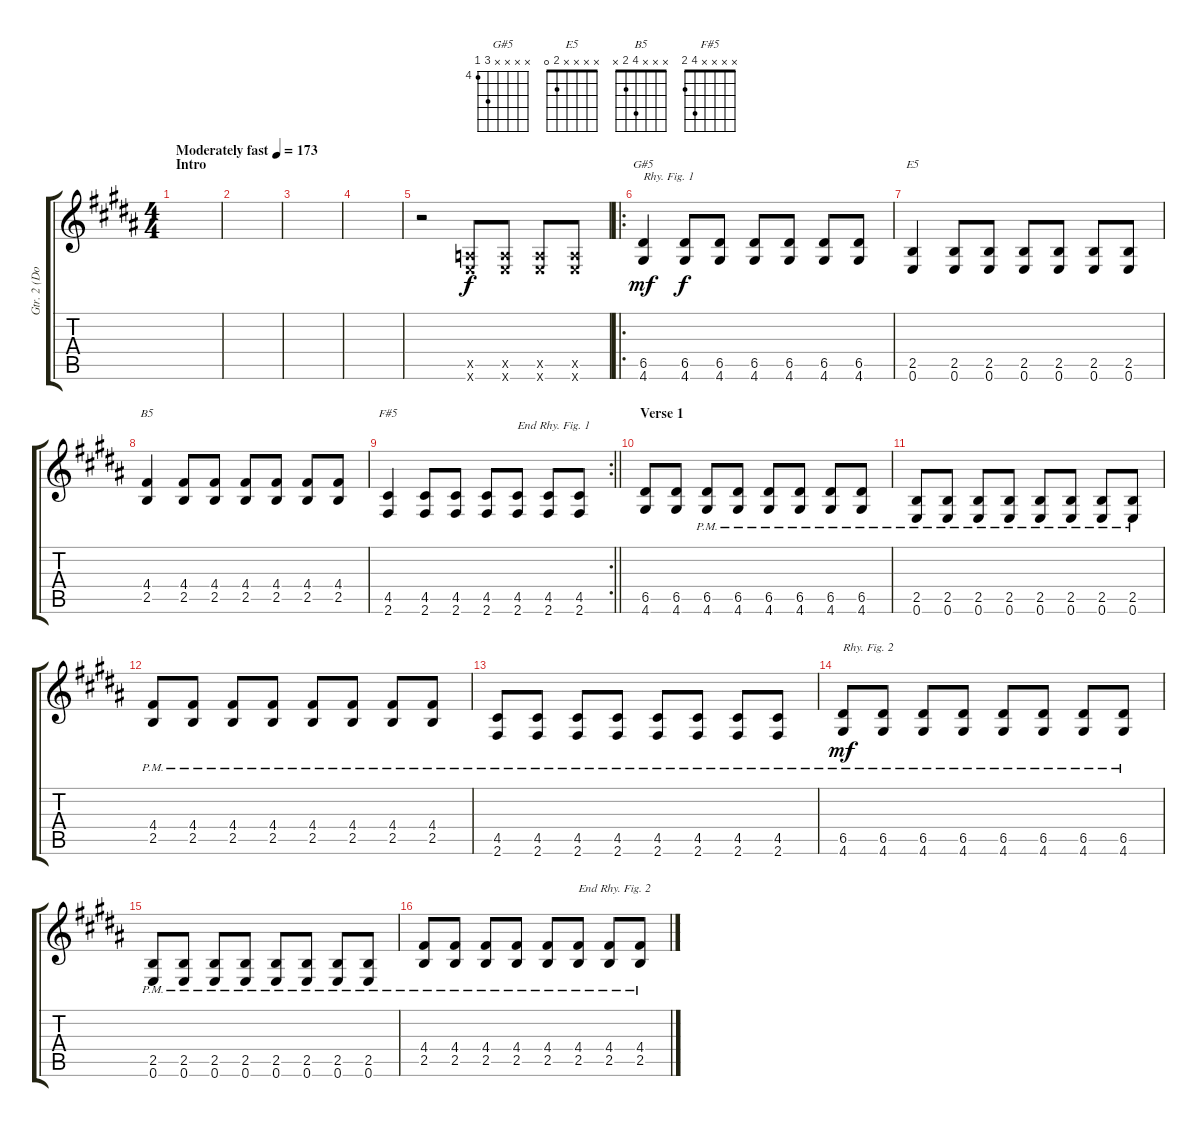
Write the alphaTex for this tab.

\track ("Gtr. 2 (Doubled)" "Gtr. 2 (Do") {instrument distortionguitar}
\staff {score tabs}
\tuning (E4 B3 G3 D3 A2 E2) {hide}
\chord ("G#5" x x x x 6 4) {firstfret 4}
\chord ("E5" x x x x 2 0)
\chord ("B5" x x x 4 2 x)
\chord ("F#5" x x x x 4 2)
\ts (4 4)
\section ("" "Intro")
\tempo (173 "Moderately fast")
\clef g2
\ks g#minor
|
|
|
|
r.2 (0.5{x} 0.6{x}).8 (0.5{x} 0.6{x}).8 (0.5{x} 0.6{x}).8 (0.5{x} 0.6{x}).8 |
\ro
(6.5 4.6).4{ch "G#5" txt "Rhy. Fig. 1" dy mf} (6.5 4.6).8{dy f} (6.5 4.6).8 (6.5 4.6).8 (6.5 4.6).8 (6.5 4.6).8 (6.5 4.6).8 |
(2.5 0.6).4{ch "E5"} (2.5 0.6).8 (2.5 0.6).8 (2.5 0.6).8 (2.5 0.6).8 (2.5 0.6).8 (2.5 0.6).8 |
(4.4 2.5).4{ch "B5"} (4.4 2.5).8 (4.4 2.5).8 (4.4 2.5).8 (4.4 2.5).8 (4.4 2.5).8 (4.4 2.5).8 |
\rc 2
\barLineRight lightlight
(4.5 2.6).4{ch "F#5"} (4.5 2.6).8 (4.5 2.6).8 (4.5 2.6).8 (4.5 2.6).8{txt "End Rhy. Fig. 1"} (4.5 2.6).8 (4.5 2.6).8 |
\section ("" "Verse 1")
(6.5 4.6).8 (6.5 4.6).8 (6.5{pm} 4.6{pm}).8 (6.5{pm} 4.6{pm}).8 (6.5{pm} 4.6{pm}).8 (6.5{pm} 4.6{pm}).8 (6.5{pm} 4.6{pm}).8 (6.5{pm} 4.6{pm}).8 |
(2.5{pm} 0.6{pm}).8 (2.5{pm} 0.6{pm}).8 (2.5{pm} 0.6{pm}).8 (2.5{pm} 0.6{pm}).8 (2.5{pm} 0.6{pm}).8 (2.5{pm} 0.6{pm}).8 (2.5{pm} 0.6{pm}).8 (2.5{pm} 0.6{pm}).8 |
(4.4{pm} 2.5{pm}).8 (4.4{pm} 2.5{pm}).8 (4.4{pm} 2.5{pm}).8 (4.4{pm} 2.5{pm}).8 (4.4{pm} 2.5{pm}).8 (4.4{pm} 2.5{pm}).8 (4.4{pm} 2.5{pm}).8 (4.4{pm} 2.5{pm}).8 |
(4.5{pm} 2.6{pm}).8 (4.5{pm} 2.6{pm}).8 (4.5{pm} 2.6{pm}).8 (4.5{pm} 2.6{pm}).8 (4.5{pm} 2.6{pm}).8 (4.5{pm} 2.6{pm}).8 (4.5{pm} 2.6{pm}).8 (4.5{pm} 2.6{pm}).8 |
(6.5{pm} 4.6{pm}).8{txt "Rhy. Fig. 2" dy mf} (6.5{pm} 4.6{pm}).8 (6.5{pm} 4.6{pm}).8 (6.5{pm} 4.6{pm}).8 (6.5{pm} 4.6{pm}).8 (6.5{pm} 4.6{pm}).8 (6.5{pm} 4.6{pm}).8 (6.5{pm} 4.6{pm}).8 |
(2.5{pm} 0.6{pm}).8 (2.5{pm} 0.6{pm}).8 (2.5{pm} 0.6{pm}).8 (2.5{pm} 0.6{pm}).8 (2.5{pm} 0.6{pm}).8 (2.5{pm} 0.6{pm}).8 (2.5{pm} 0.6{pm}).8 (2.5{pm} 0.6{pm}).8 |
(4.4{pm} 2.5{pm}).8 (4.4{pm} 2.5{pm}).8 (4.4{pm} 2.5{pm}).8 (4.4{pm} 2.5{pm}).8 (4.4{pm} 2.5{pm}).8 (4.4{pm} 2.5{pm}).8{txt "End Rhy. Fig. 2"} (4.4{pm} 2.5{pm}).8 (4.4{pm} 2.5{pm}).8
